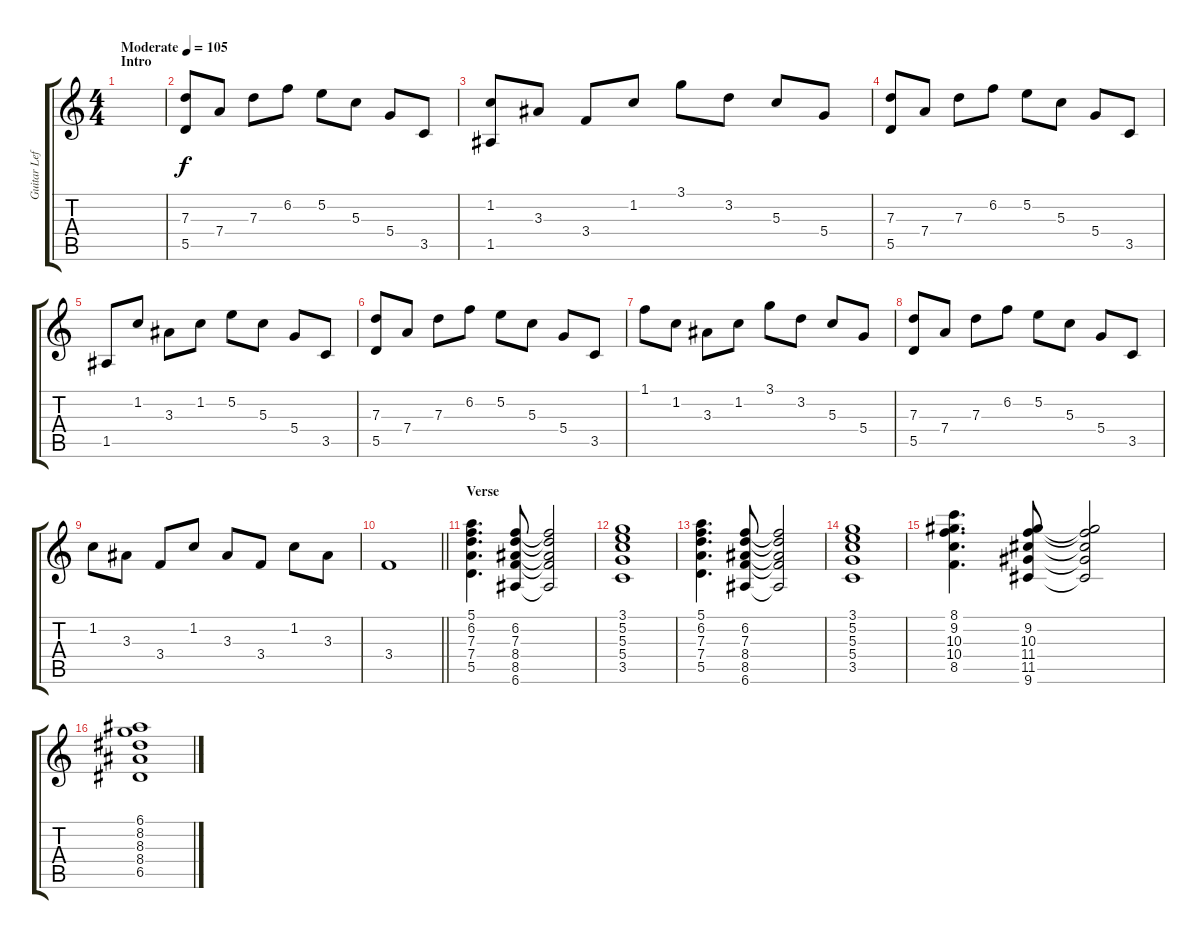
\track ("Guitar Left" "Guitar Lef") {instrument overdrivenguitar}
\staff {score tabs}
\tuning (E4 B3 G3 D3 A2 E2) {hide}
\ts (4 4)
\section ("" "Intro")
\tempo (105 "Moderate")
\clef g2
\ks c
|
(7.3 5.5).8 7.4.8 7.3.8 6.2.8 5.2.8 5.3.8 5.4.8 3.5.8 |
(1.2 1.5).8 3.3.8 3.4.8 1.2.8 3.1.8 3.2.8 5.3.8 5.4.8 |
(7.3 5.5).8 7.4.8 7.3.8 6.2.8 5.2.8 5.3.8 5.4.8 3.5.8 |
1.5.8 1.2.8 3.3.8 1.2.8 5.2.8 5.3.8 5.4.8 3.5.8 |
(7.3 5.5).8 7.4.8 7.3.8 6.2.8 5.2.8 5.3.8 5.4.8 3.5.8 |
1.1.8 1.2.8 3.3.8 1.2.8 3.1.8 3.2.8 5.3.8 5.4.8 |
(7.3 5.5).8 7.4.8 7.3.8 6.2.8 5.2.8 5.3.8 5.4.8 3.5.8 |
1.2.8 3.3.8 3.4.8 1.2.8 3.3.8 3.4.8 1.2.8 3.3.8 |
\barLineRight lightlight
3.4.1 |
\section ("" "Verse")
(5.1 6.2 7.3 7.4 5.5).4{d} (6.2 7.3 8.4 8.5 6.6).8 (6.2{t} 7.3{t} 8.4{t} 8.5{t} 6.6{t}).2 |
(3.1 5.2 5.3 5.4 3.5).1 |
(5.1 6.2 7.3 7.4 5.5).4{d} (6.2 7.3 8.4 8.5 6.6).8 (6.2{t} 7.3{t} 8.4{t} 8.5{t} 6.6{t}).2 |
(3.1 5.2 5.3 5.4 3.5).1 |
(8.1 9.2 10.3 10.4 8.5).4{d} (9.2 10.3 11.4 11.5 9.6).8 (9.2{t} 10.3{t} 11.4{t} 11.5{t} 9.6{t}).2 |
(6.1 8.2 8.3 8.4 6.5).1
